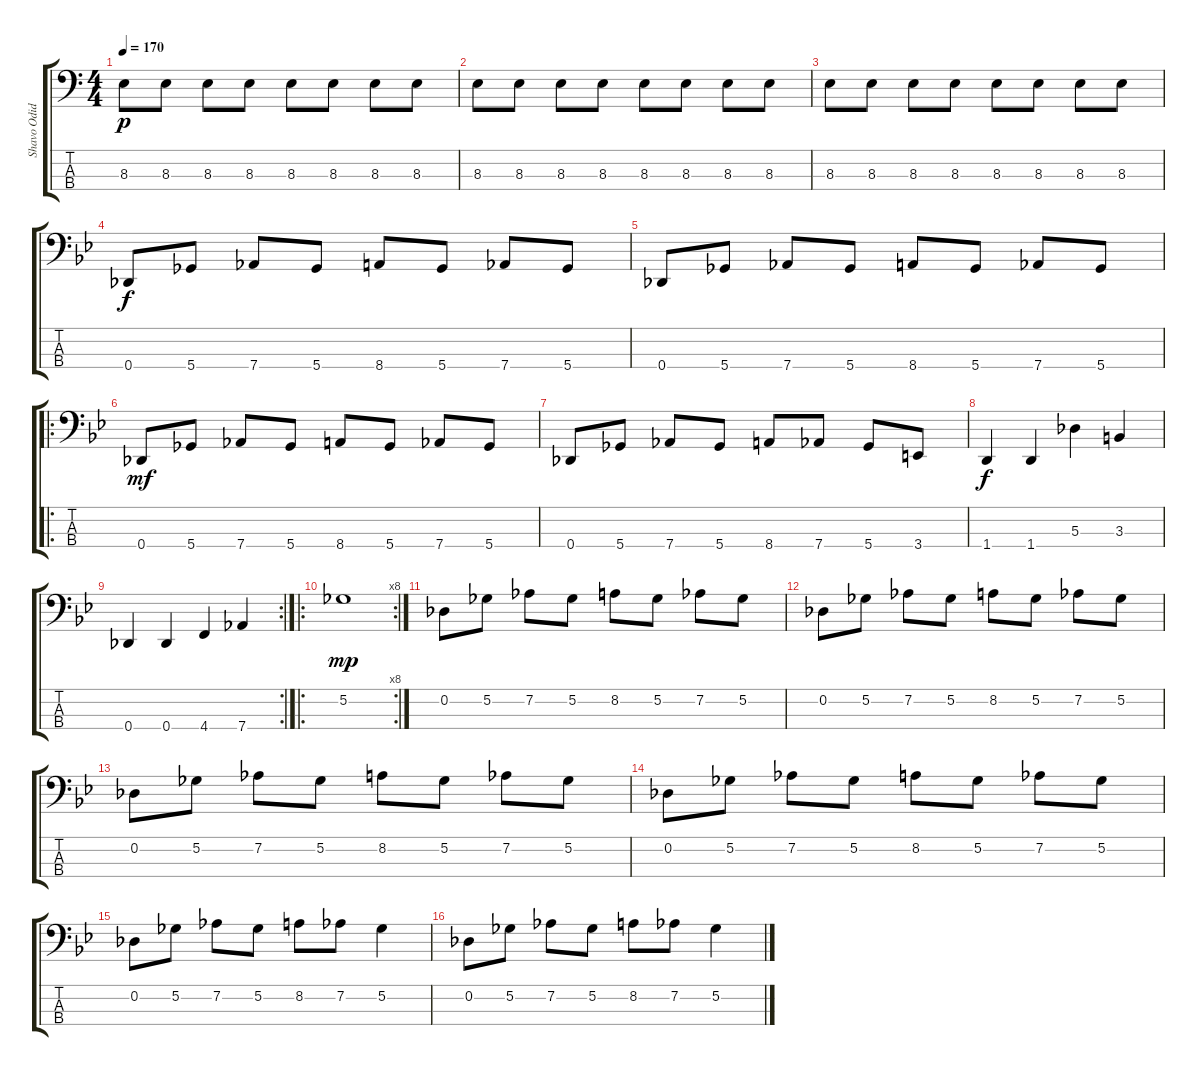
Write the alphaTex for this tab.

\track ("Shavo Odidjian" "Shavo Odid") {instrument electricbassfinger}
\staff {score tabs}
\tuning (Gb2 Db2 Ab1 Db1) {hide}
\ts (4 4)
\tempo 170
\clef f4
\ks c
8.3.8{dy p} 8.3.8 8.3.8 8.3.8 8.3.8 8.3.8 8.3.8 8.3.8 |
8.3.8 8.3.8 8.3.8 8.3.8 8.3.8 8.3.8 8.3.8 8.3.8 |
8.3.8 8.3.8 8.3.8 8.3.8 8.3.8 8.3.8 8.3.8 8.3.8 |
\ks gminor
0.4.8{dy f} 5.4.8 7.4.8 5.4.8 8.4.8 5.4.8 7.4.8 5.4.8 |
0.4.8 5.4.8 7.4.8 5.4.8 8.4.8 5.4.8 7.4.8 5.4.8 |
\ro
0.4.8{dy mf} 5.4.8 7.4.8 5.4.8 8.4.8 5.4.8 7.4.8 5.4.8 |
0.4.8 5.4.8 7.4.8 5.4.8 8.4.8 7.4.8 5.4.8 3.4.8 |
1.4.4{dy f} 1.4.4 5.3.4 3.3.4 |
\rc 2
0.4.4 0.4.4 4.4.4 7.4.4 |
\ro
\rc 8
5.2.1{dy mp} |
0.2.8 5.2.8 7.2.8 5.2.8 8.2.8 5.2.8 7.2.8 5.2.8 |
0.2.8 5.2.8 7.2.8 5.2.8 8.2.8 5.2.8 7.2.8 5.2.8 |
0.2.8 5.2.8 7.2.8 5.2.8 8.2.8 5.2.8 7.2.8 5.2.8 |
0.2.8 5.2.8 7.2.8 5.2.8 8.2.8 5.2.8 7.2.8 5.2.8 |
0.2.8 5.2.8 7.2.8 5.2.8 8.2.8 7.2.8 5.2.4 |
0.2.8 5.2.8 7.2.8 5.2.8 8.2.8 7.2.8 5.2.4
